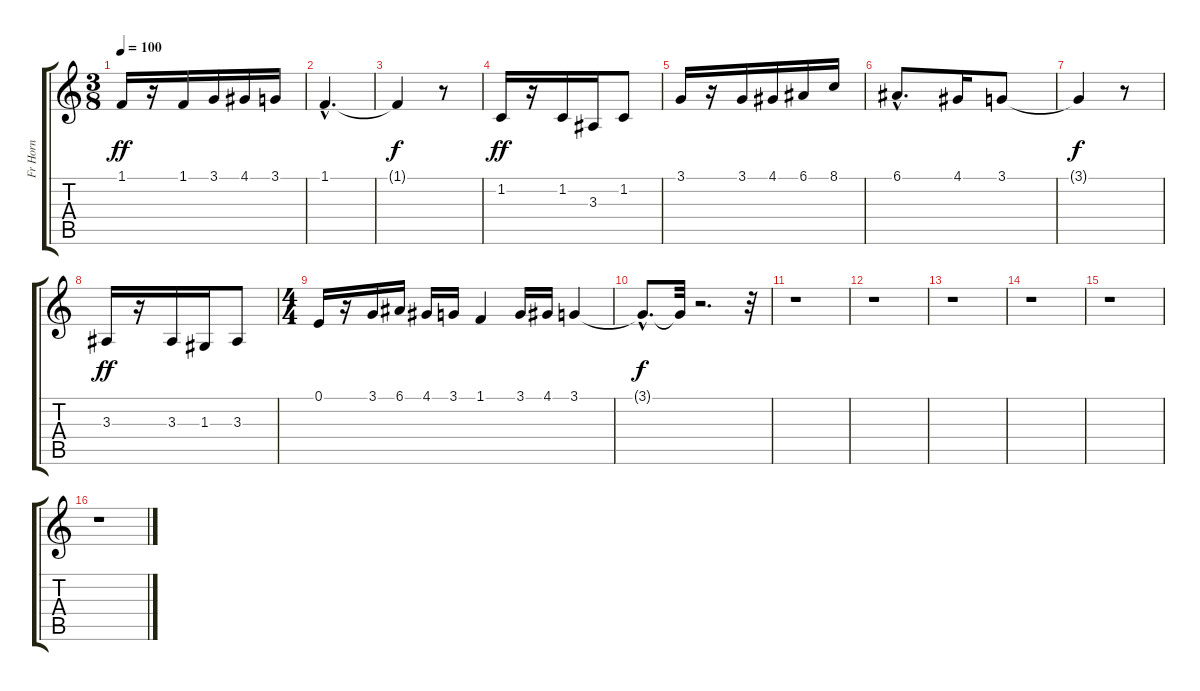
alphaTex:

\track ("Fr Horn" "Fr Horn") {instrument frenchhorn}
\staff {score tabs}
\tuning (E4 B3 G3 D3 A2 E2) {hide}
\ts (3 8)
\tempo 100
\clef g2
\ks c
1.1.16{dy ff} r.16 1.1.16 3.1.16 4.1.16 3.1.16 |
1.1{hac}.4{d} |
1.1{t}.4{dy f} r.8 |
1.2.16{dy ff} r.16 1.2.16 3.3.16 1.2.8 |
3.1.16 r.16 3.1.16 4.1.16 6.1.16 8.1.16 |
6.1{hac}.8{d} 4.1.16 3.1.8 |
3.1{t}.4{dy f} r.8 |
3.3.16{dy ff} r.16 3.3.16 1.3.16 3.3.8 |
\ts (4 4)
0.1.16 r.16 3.1.16 6.1.16 4.1.16 3.1.16 1.1.4 3.1.16 4.1.16 3.1.4 |
3.1{hac t}.8{d dy f} 3.1{t}.32 r.2{d} r.32 |
r.1 |
r.1 |
r.1 |
r.1 |
r.1 |
r.1
